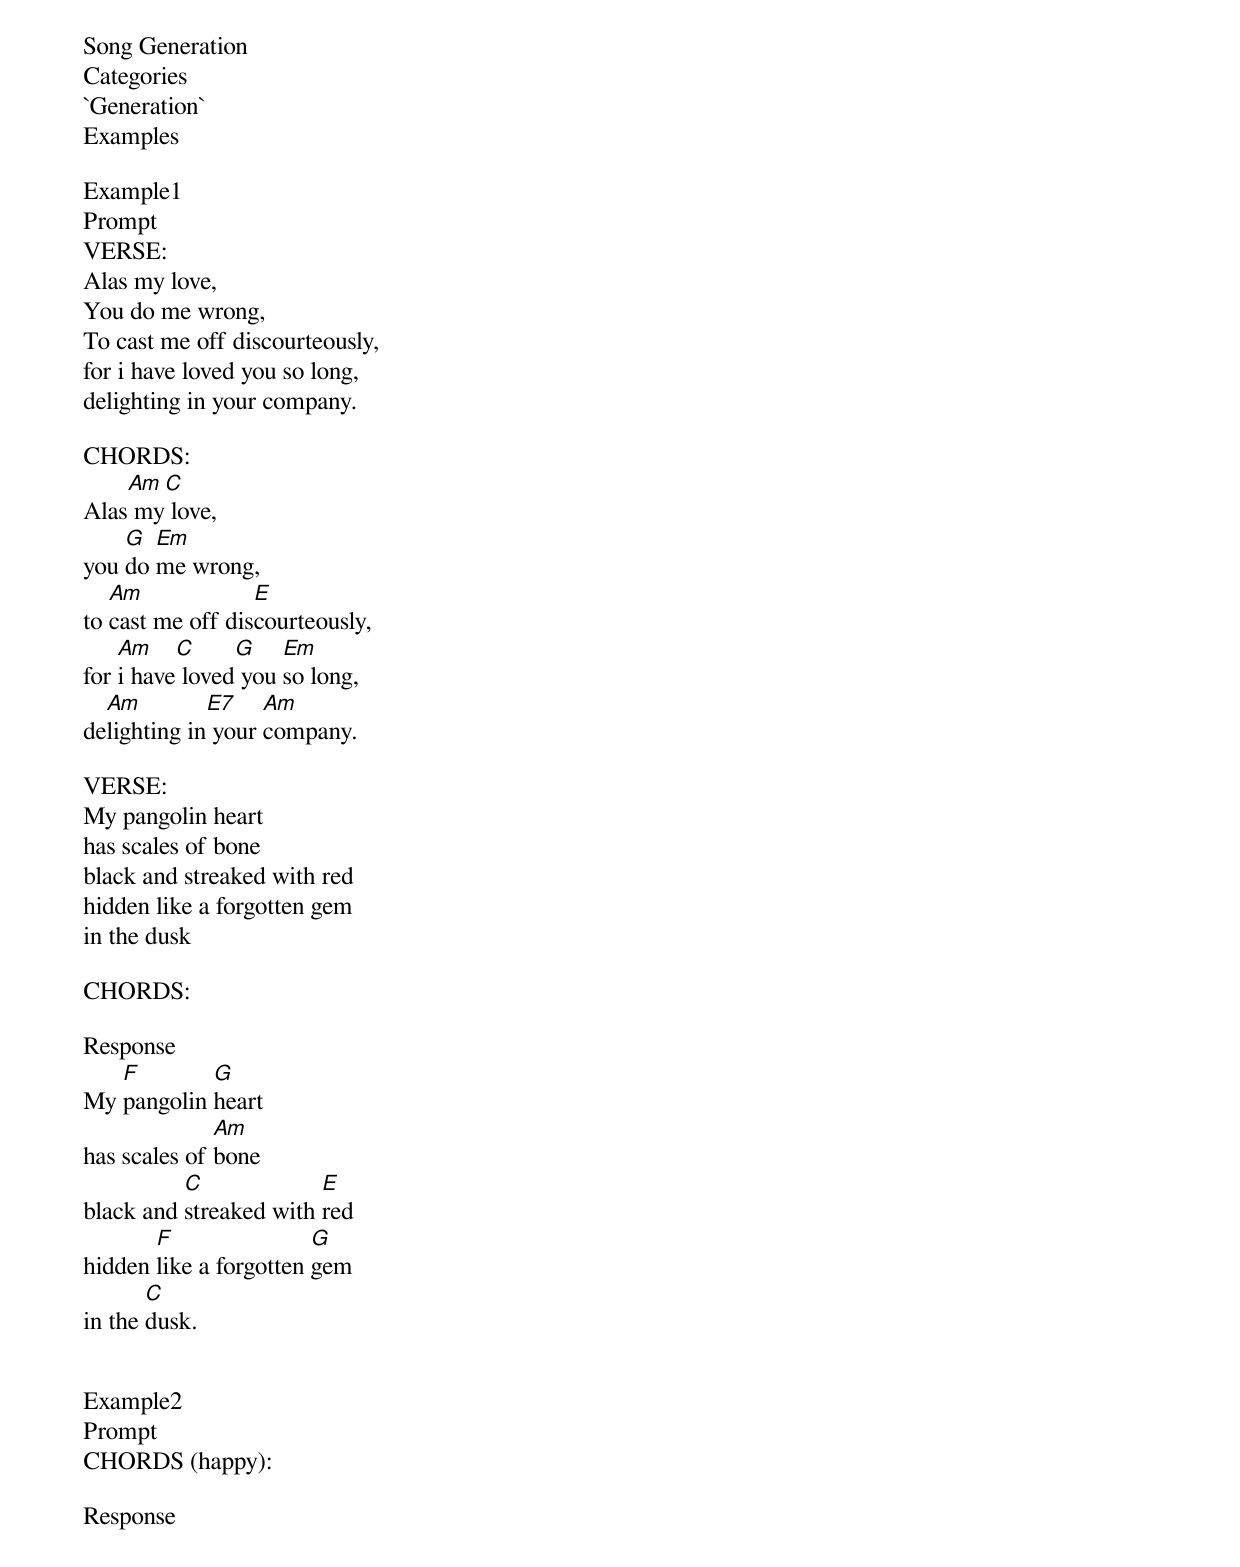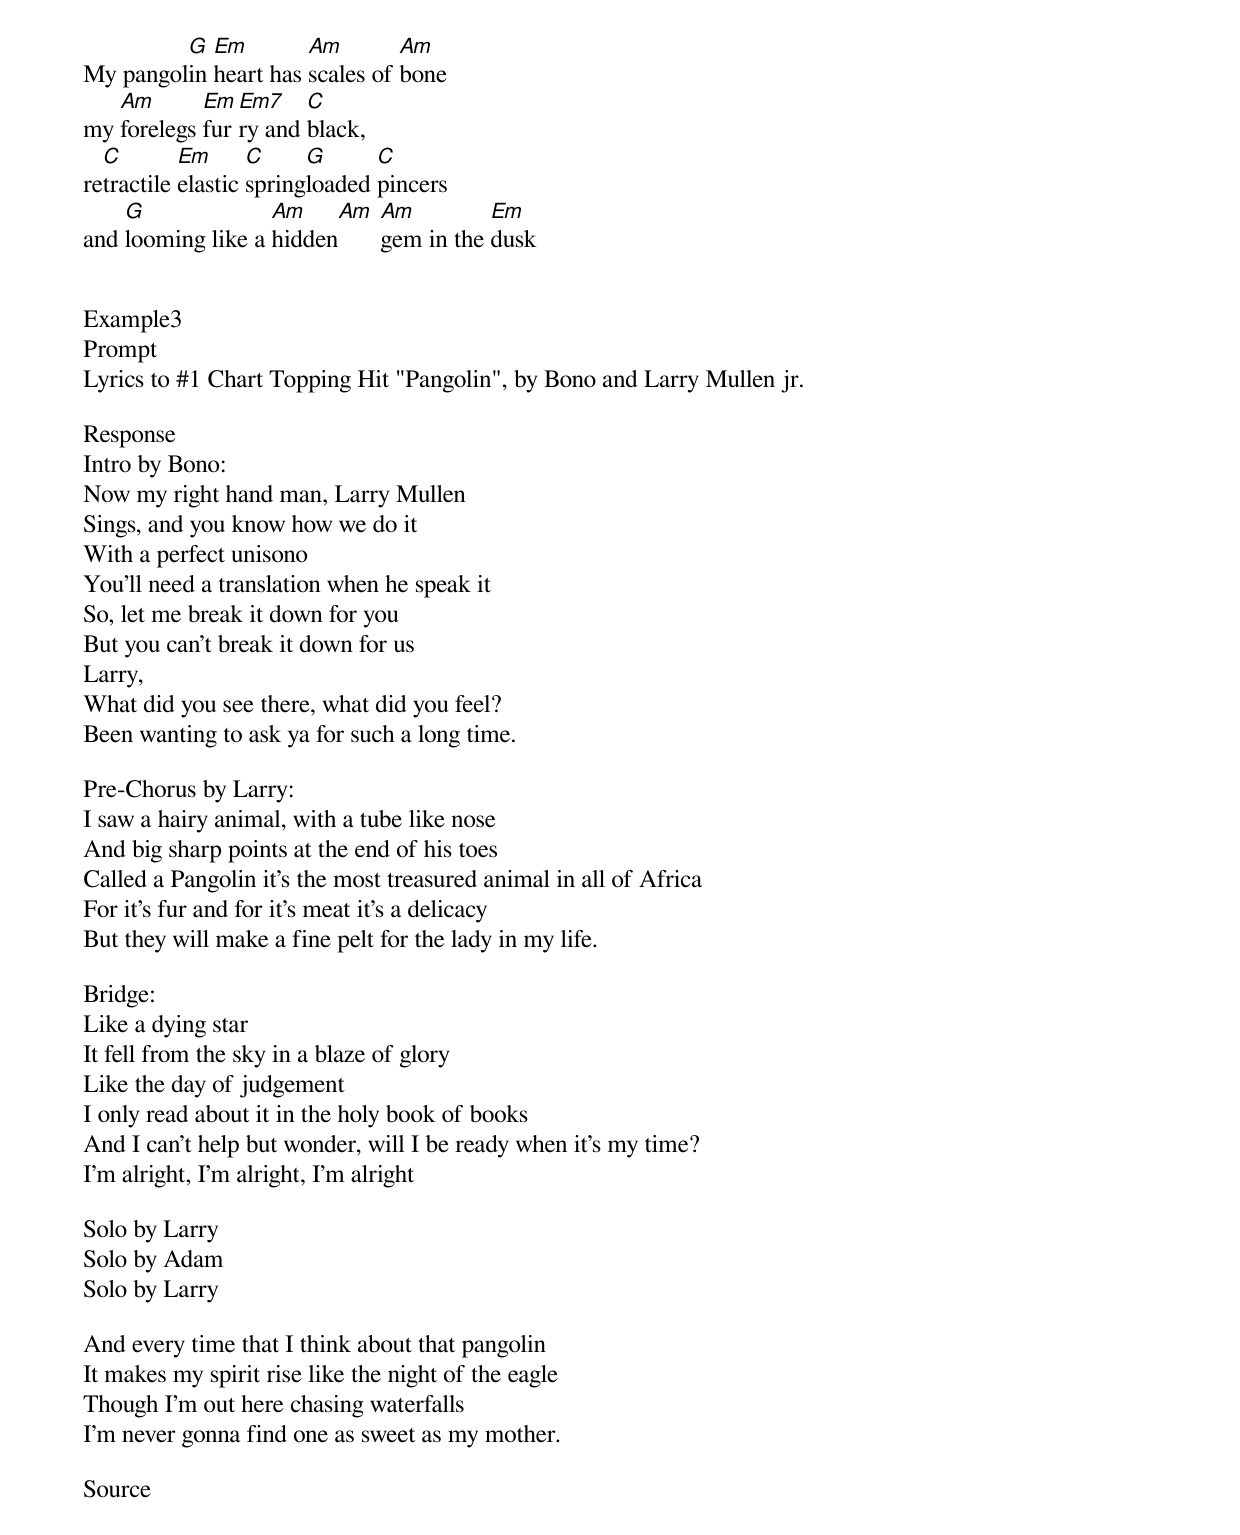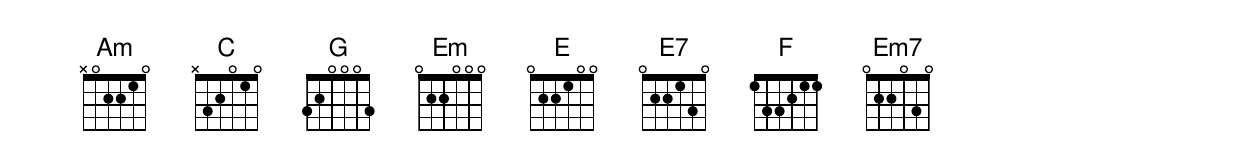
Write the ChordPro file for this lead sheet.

Song Generation
Categories
`Generation`
Examples

Example1
Prompt
VERSE:
Alas my love,
You do me wrong,
To cast me off discourteously,
for i have loved you so long,
delighting in your company.

CHORDS:
Alas[Am] my[C] love,
you [G]do [Em]me wrong,
to [Am]cast me off dis[E]courteously,
for [Am]i have[C] loved[G] you [Em]so long,
de[Am]lighting in[E7] your [Am]company.

VERSE:
My pangolin heart
has scales of bone
black and streaked with red
hidden like a forgotten gem
in the dusk

CHORDS:

Response
My [F]pangolin [G]heart
has scales of [Am]bone
black and [C]streaked with [E]red
hidden [F]like a forgotten [G]gem
in the [C]dusk.


Example2
Prompt
CHORDS (happy):

Response
My pangol[G]in [Em]heart has [Am]scales of [Am]bone
my [Am]forelegs [Em]fur[Em7]ry and [C]black,
re[C]tractile [Em]elastic [C]spring[G]loaded [C]pincers
and [G]looming like a [Am]hidden[Am] [Am]gem in the [Em]dusk


Example3
Prompt
Lyrics to #1 Chart Topping Hit "Pangolin", by Bono and Larry Mullen jr.

Response
Intro by Bono:
Now my right hand man, Larry Mullen
Sings, and you know how we do it
With a perfect unisono
You'll need a translation when he speak it
So, let me break it down for you
But you can't break it down for us
Larry,
What did you see there, what did you feel?
Been wanting to ask ya for such a long time.

Pre-Chorus by Larry:
I saw a hairy animal, with a tube like nose
And big sharp points at the end of his toes
Called a Pangolin it's the most treasured animal in all of Africa
For it's fur and for it's meat it's a delicacy
But they will make a fine pelt for the lady in my life.

Bridge:
Like a dying star
It fell from the sky in a blaze of glory
Like the day of judgement
I only read about it in the holy book of books
And I can't help but wonder, will I be ready when it's my time?
I'm alright, I'm alright, I'm alright

Solo by Larry
Solo by Adam
Solo by Larry

And every time that I think about that pangolin
It makes my spirit rise like the night of the eagle
Though I'm out here chasing waterfalls
I'm never gonna find one as sweet as my mother.

Source
<https://www.notion.so/Song-Generation-35ee6ec9a3414f04946c2a362920effb>
